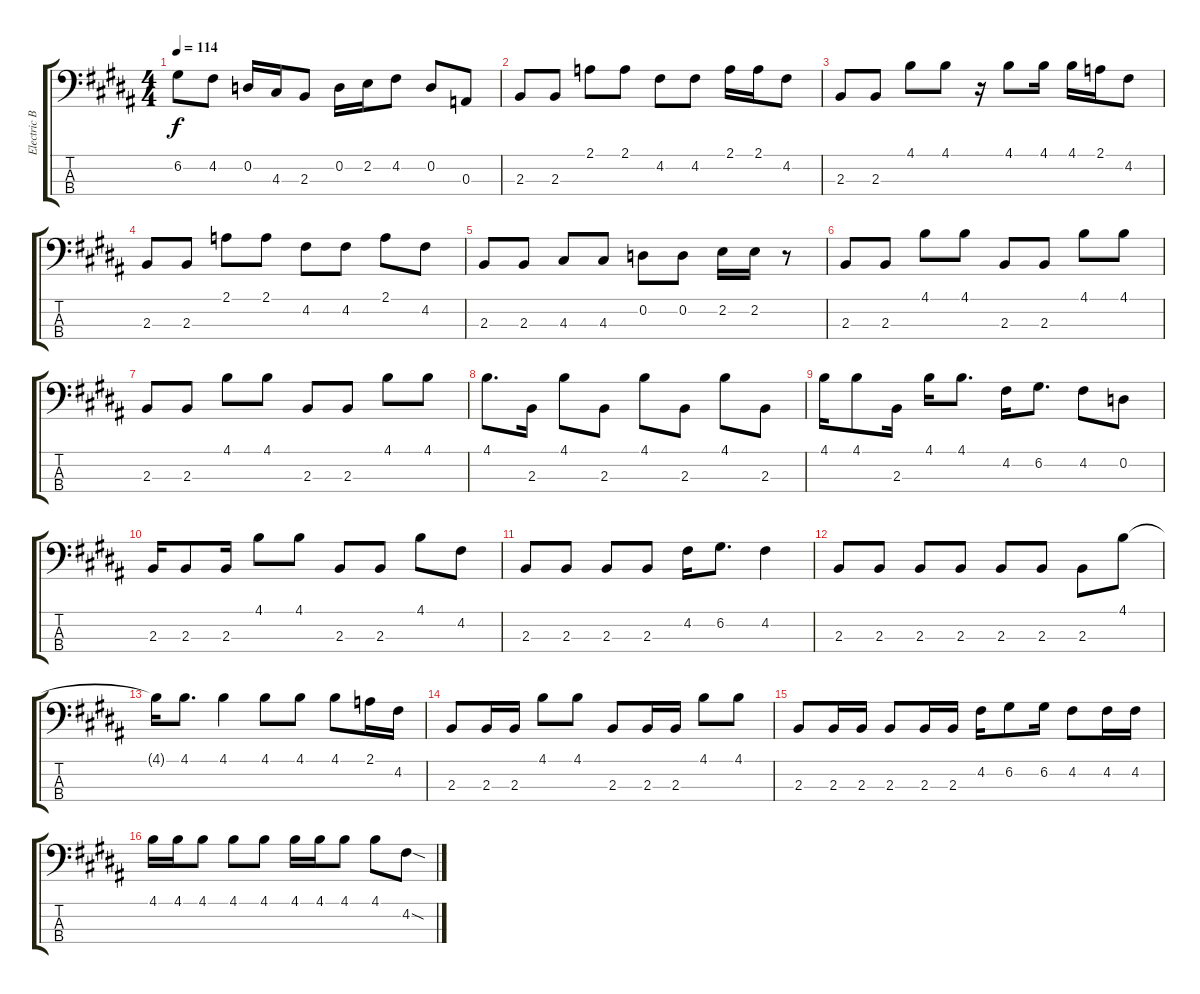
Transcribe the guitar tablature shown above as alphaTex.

\track ("Electric Bass" "Electric B") {instrument electricbasspick}
\staff {score tabs}
\tuning (G2 D2 A1 E1) {hide}
\ts (4 4)
\tempo 114
\clef f4
\ks g#minor
6.2{t}.8{dy f} 4.2.8 0.2.16 4.3.16 2.3.8 0.2.16 2.2.16 4.2.8 0.2.8 0.3.8 |
2.3.8 2.3.8 2.1.8 2.1.8 4.2.8 4.2.8 2.1.16 2.1.16 4.2.8 |
\ks b
2.3.8 2.3.8 4.1.8 4.1.8 r.16 4.1.8 4.1.16 4.1.16 2.1.16 4.2.8 |
\ks g#minor
2.3.8 2.3.8 2.1.8 2.1.8 4.2.8 4.2.8 2.1.8 4.2.8 |
2.3.8 2.3.8 4.3.8 4.3.8 0.2.8 0.2.8 2.2.16 2.2.16 r.8 |
2.3.8 2.3.8 4.1.8 4.1.8 2.3.8 2.3.8 4.1.8 4.1.8 |
\ks b
2.3.8 2.3.8 4.1.8 4.1.8 2.3.8 2.3.8 4.1.8 4.1.8 |
\ks g#minor
4.1.8{d} 2.3.16 4.1.8 2.3.8 4.1.8 2.3.8 4.1.8 2.3.8 |
4.1.16 4.1.8 2.3.16 4.1.16 4.1.8{d} 4.2.16 6.2.8{d} 4.2.8 0.2.8 |
2.3.16 2.3.8 2.3.16 4.1.8 4.1.8 2.3.8 2.3.8 4.1.8 4.2.8 |
\ks b
2.3.8 2.3.8 2.3.8 2.3.8 4.2.16 6.2.8{d} 4.2.4 |
\ks g#minor
2.3.8 2.3.8 2.3.8 2.3.8 2.3.8 2.3.8 2.3.8 4.1.8 |
4.1{t}.16 4.1.8{d} 4.1.4 4.1.8 4.1.8 4.1.8 2.1.16 4.2.16 |
2.3.8 2.3.16 2.3.16 4.1.8 4.1.8 2.3.8 2.3.16 2.3.16 4.1.8 4.1.8 |
\ks b
2.3.8 2.3.16 2.3.16 2.3.8 2.3.16 2.3.16 4.2.16 6.2.8 6.2.16 4.2.8 4.2.16 4.2.16 |
\ks g#minor
4.1.16 4.1.16 4.1.8 4.1.8 4.1.8 4.1.16 4.1.16 4.1.8 4.1.8 4.2{sod}.8
